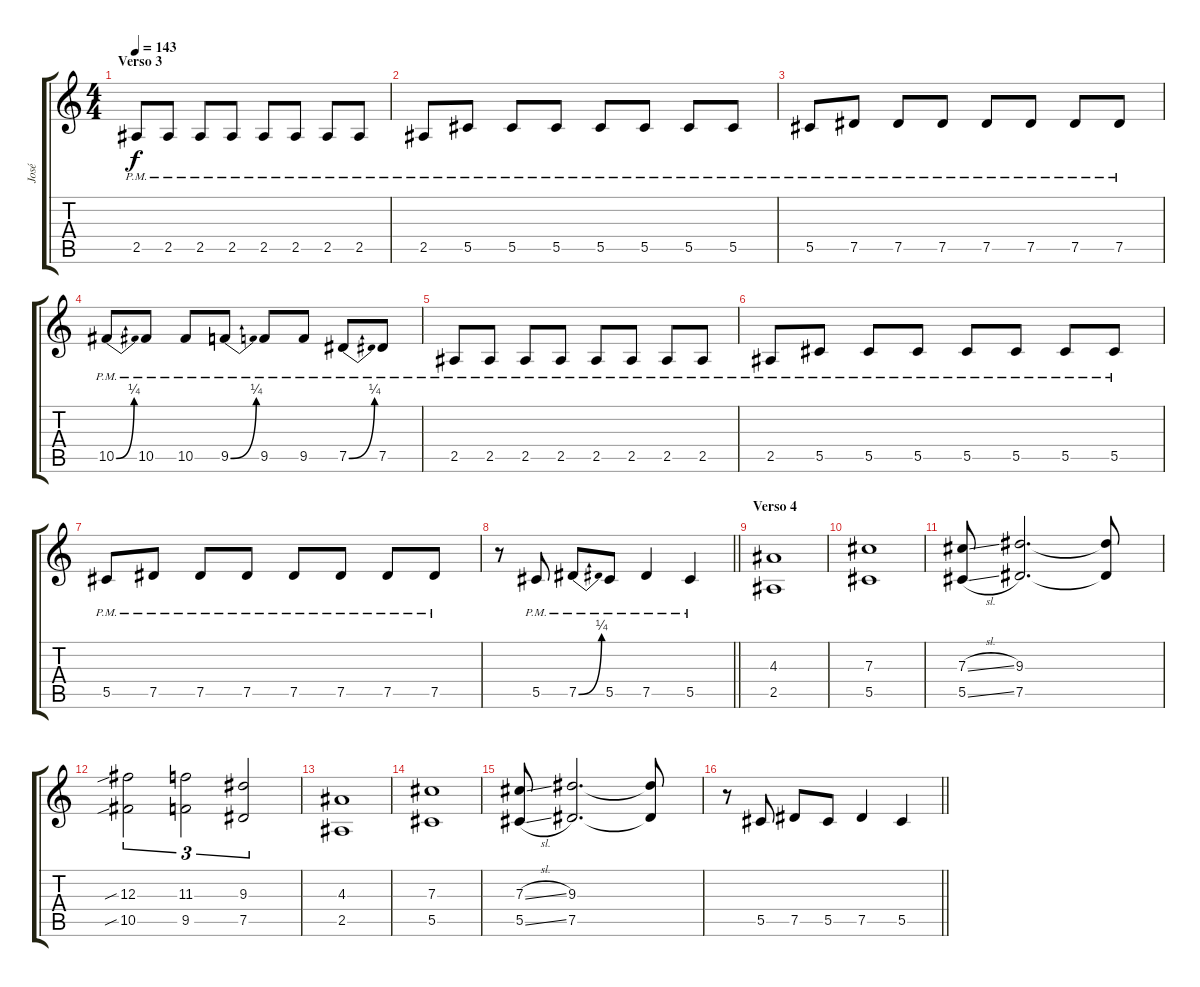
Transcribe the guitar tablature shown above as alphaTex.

\track ("José" "José") {instrument distortionguitar}
\staff {score tabs}
\tuning (Eb4 Bb3 Gb3 Db3 Ab2 Eb2) {hide}
\ts (4 4)
\section ("" "Verso 3")
\tempo 143
\clef g2
\ks c
2.5{pm}.8{dy f} 2.5{pm}.8 2.5{pm}.8 2.5{pm}.8 2.5{pm}.8 2.5{pm}.8 2.5{pm}.8 2.5{pm}.8 |
2.5{pm}.8 5.5{pm}.8 5.5{pm}.8 5.5{pm}.8 5.5{pm}.8 5.5{pm}.8 5.5{pm}.8 5.5{pm}.8 |
5.5{pm}.8 7.5{pm}.8 7.5{pm}.8 7.5{pm}.8 7.5{pm}.8 7.5{pm}.8 7.5{pm}.8 7.5{pm}.8 |
10.5{be (bend 0 0 60 1) pm}.8 10.5{pm}.8 10.5{pm}.8 9.5{be (bend 0 0 60 1) pm}.8 9.5{pm}.8 9.5{pm}.8 7.5{be (bend 0 0 60 1) pm}.8 7.5{pm}.8 |
2.5{pm}.8 2.5{pm}.8 2.5{pm}.8 2.5{pm}.8 2.5{pm}.8 2.5{pm}.8 2.5{pm}.8 2.5{pm}.8 |
2.5{pm}.8 5.5{pm}.8 5.5{pm}.8 5.5{pm}.8 5.5{pm}.8 5.5{pm}.8 5.5{pm}.8 5.5{pm}.8 |
5.5{pm}.8 7.5{pm}.8 7.5{pm}.8 7.5{pm}.8 7.5{pm}.8 7.5{pm}.8 7.5{pm}.8 7.5{pm}.8 |
\barLineRight lightlight
r.8 5.5{pm}.8 7.5{be (bend 0 0 60 1) pm}.8 5.5{pm}.8 7.5{pm}.4 5.5{pm}.4 |
\section ("" "Verso 4")
(4.3 2.5).1 |
(7.3 5.5).1 |
(7.3{sl} 5.5{sl}).8 (9.3 7.5).2{d} (9.3{t} 7.5{t}).8 |
(12.3{sib} 10.5{sib}).2{tu (3 2)} (11.3 9.5).2{tu (3 2)} (9.3 7.5).2{tu (3 2)} |
(4.3 2.5).1 |
(7.3 5.5).1 |
(7.3{sl} 5.5{sl}).8 (9.3 7.5).2{d} (9.3{t} 7.5{t}).8 |
\barLineRight lightlight
r.8 5.5.8 7.5.8 5.5.8 7.5.4 5.5.4
